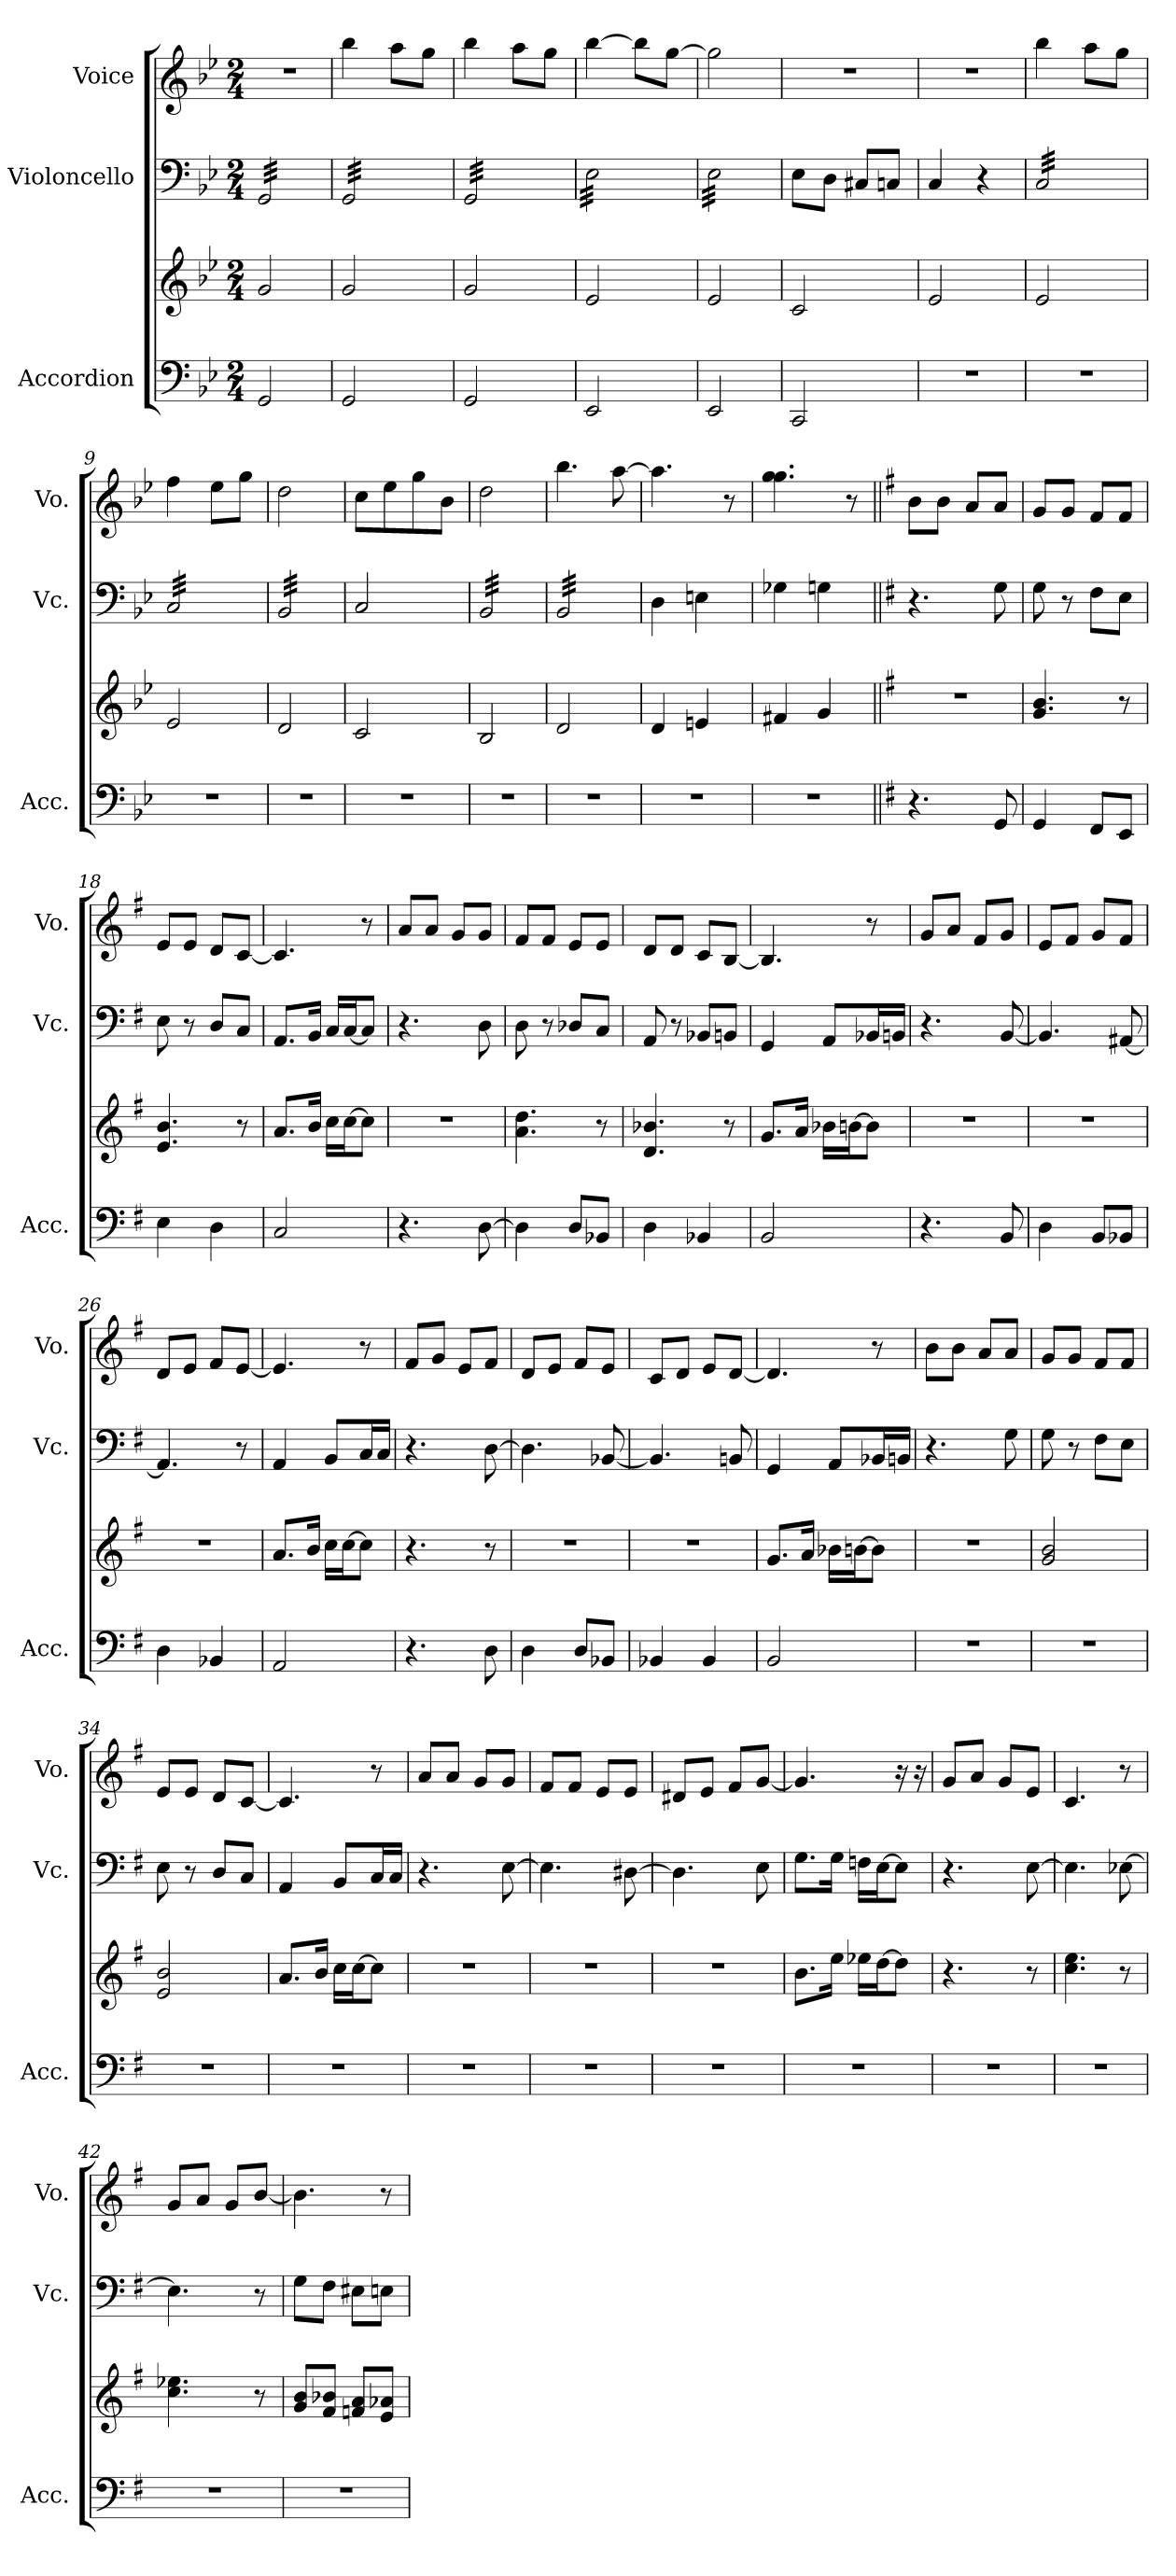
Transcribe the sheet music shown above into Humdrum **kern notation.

**kern	**kern	**kern	**kern
*part3	*part3	*part2	*part1
*staff4	*staff3	*staff2	*staff1
*I"Accordion	*	*I"Violoncello	*I"Voice
*I'Acc.	*	*I'Vc.	*I'Vo.
*clefF4	*clefG2	*clefF4	*clefG2
*k[b-e-]	*k[b-e-]	*k[b-e-]	*k[b-e-]
*M2/4	*M2/4	*M2/4	*M2/4
*MM75	*MM75	*MM75	*MM75
=1	=1	=1	=1
*	*	*tremolo	*
2GG/	2g/	32GG/LLL	2r
.	.	32GG/	.
.	.	32GG/	.
.	.	32GG/	.
.	.	32GG/	.
.	.	32GG/	.
.	.	32GG/	.
.	.	32GG/	.
.	.	32GG/	.
.	.	32GG/	.
.	.	32GG/	.
.	.	32GG/	.
.	.	32GG/	.
.	.	32GG/	.
.	.	32GG/	.
.	.	32GG/JJJ	.
=2	=2	=2	=2
2GG/	2g/	32GG/LLL	4bb-\
.	.	32GG/	.
.	.	32GG/	.
.	.	32GG/	.
.	.	32GG/	.
.	.	32GG/	.
.	.	32GG/	.
.	.	32GG/	.
.	.	32GG/	8aa\L
.	.	32GG/	.
.	.	32GG/	.
.	.	32GG/	.
.	.	32GG/	8gg\J
.	.	32GG/	.
.	.	32GG/	.
.	.	32GG/JJJ	.
=3	=3	=3	=3
2GG/	2g/	32GG/LLL	4bb-\
.	.	32GG/	.
.	.	32GG/	.
.	.	32GG/	.
.	.	32GG/	.
.	.	32GG/	.
.	.	32GG/	.
.	.	32GG/	.
.	.	32GG/	8aa\L
.	.	32GG/	.
.	.	32GG/	.
.	.	32GG/	.
.	.	32GG/	8gg\J
.	.	32GG/	.
.	.	32GG/	.
.	.	32GG/JJJ	.
=4	=4	=4	=4
2EE-/	2e-/	32E-\LLL	[4bb-\
.	.	32E-\	.
.	.	32E-\	.
.	.	32E-\	.
.	.	32E-\	.
.	.	32E-\	.
.	.	32E-\	.
.	.	32E-\	.
.	.	32E-\	8bb-\L]
.	.	32E-\	.
.	.	32E-\	.
.	.	32E-\	.
.	.	32E-\	[8gg\J
.	.	32E-\	.
.	.	32E-\	.
.	.	32E-\JJJ	.
=5	=5	=5	=5
2EE-/	2e-/	32E-\LLL	2gg\]
.	.	32E-\	.
.	.	32E-\	.
.	.	32E-\	.
.	.	32E-\	.
.	.	32E-\	.
.	.	32E-\	.
.	.	32E-\	.
.	.	32E-\	.
.	.	32E-\	.
.	.	32E-\	.
.	.	32E-\	.
.	.	32E-\	.
.	.	32E-\	.
.	.	32E-\	.
.	.	32E-\JJJ	.
*	*	*Xtremolo	*
=6	=6	=6	=6
2CC/	2c/	8E-\L	2r
.	.	8D\J	.
.	.	8C#X/L	.
.	.	8Cn/J	.
=7	=7	=7	=7
2r	2e-/	4C/	2r
.	.	4r	.
=8	=8	=8	=8
*	*	*tremolo	*
2r	2e-/	32C/LLL	4bb-\
.	.	32C/	.
.	.	32C/	.
.	.	32C/	.
.	.	32C/	.
.	.	32C/	.
.	.	32C/	.
.	.	32C/	.
.	.	32C/	8aa\L
.	.	32C/	.
.	.	32C/	.
.	.	32C/	.
.	.	32C/	8gg\J
.	.	32C/	.
.	.	32C/	.
.	.	32C/JJJ	.
=9	=9	=9	=9
2r	2e-/	32C/LLL	4ff\
.	.	32C/	.
.	.	32C/	.
.	.	32C/	.
.	.	32C/	.
.	.	32C/	.
.	.	32C/	.
.	.	32C/	.
.	.	32C/	8ee-\L
.	.	32C/	.
.	.	32C/	.
.	.	32C/	.
.	.	32C/	8gg\J
.	.	32C/	.
.	.	32C/	.
.	.	32C/JJJ	.
=10	=10	=10	=10
2r	2d/	32BB-/LLL	2dd\
.	.	32BB-/	.
.	.	32BB-/	.
.	.	32BB-/	.
.	.	32BB-/	.
.	.	32BB-/	.
.	.	32BB-/	.
.	.	32BB-/	.
.	.	32BB-/	.
.	.	32BB-/	.
.	.	32BB-/	.
.	.	32BB-/	.
.	.	32BB-/	.
.	.	32BB-/	.
.	.	32BB-/	.
.	.	32BB-/JJJ	.
*	*	*Xtremolo	*
=11	=11	=11	=11
2r	2c/	2C/	8cc\L
.	.	.	8ee-\
.	.	.	8gg\
.	.	.	8b-\J
!!LO:LB:g=z
=12	=12	=12	=12
*	*	*tremolo	*
2r	2B-/	32BB-/LLL	2dd\
.	.	32BB-/	.
.	.	32BB-/	.
.	.	32BB-/	.
.	.	32BB-/	.
.	.	32BB-/	.
.	.	32BB-/	.
.	.	32BB-/	.
.	.	32BB-/	.
.	.	32BB-/	.
.	.	32BB-/	.
.	.	32BB-/	.
.	.	32BB-/	.
.	.	32BB-/	.
.	.	32BB-/	.
.	.	32BB-/JJJ	.
=13	=13	=13	=13
2r	2d/	32BB-/LLL	4.bb-\
.	.	32BB-/	.
.	.	32BB-/	.
.	.	32BB-/	.
.	.	32BB-/	.
.	.	32BB-/	.
.	.	32BB-/	.
.	.	32BB-/	.
.	.	32BB-/	.
.	.	32BB-/	.
.	.	32BB-/	.
.	.	32BB-/	.
.	.	32BB-/	[8aa\
.	.	32BB-/	.
.	.	32BB-/	.
.	.	32BB-/JJJ	.
*	*	*Xtremolo	*
=14	=14	=14	=14
2r	4d/	4D\	4.aa\]
.	4en/	4En\	.
.	.	.	8r
=15	=15	=15	=15
2r	4f#X/	4G-X\	4.gg\ 4.gg\
.	4g/	4Gn\	.
.	.	.	8r
=16||	=16||	=16||	=16||
*k[f#]	*k[f#]	*k[f#]	*k[f#]
4.r	2r	4.r	8b\L
.	.	.	8b\J
.	.	.	8a/L
8GG/	.	8G\	8a/J
=17	=17	=17	=17
4GG/	4.g/ 4.b/	8G\	8g/L
.	.	8r	8g/J
8FF#/L	.	8F#\L	8f#/L
8EE/J	8r	8E\J	8f#/J
=18	=18	=18	=18
4E\	4.e/ 4.b/	8E\	8e/L
.	.	8r	8e/J
4D\	.	8D/L	8d/L
.	8r	8C/J	[8c/J
=19	=19	=19	=19
2C/	8.a/L	8.AA/L	4.c/]
.	16b/Jk	16BB/Jk	.
.	16cc\LL	16C/LL	.
.	[16cc\J	[16C/J	.
.	8cc\J]	8C/J]	8r
=20	=20	=20	=20
4.r	2r	4.r	8a/L
.	.	.	8a/J
.	.	.	8g/L
[8D\	.	8D\	8g/J
=21	=21	=21	=21
4D\]	4.a\ 4.dd\	8D\	8f#/L
.	.	8r	8f#/J
8D/L	.	8D-X/L	8e/L
8BB-X/J	8r	8C/J	8e/J
!!LO:LB:g=z
=22	=22	=22	=22
4D\	4.d/ 4.b-X/	8AA/	8d/L
.	.	8r	8d/J
4BB-X/	.	8BB-X/L	8c/L
.	8r	8BBn/J	[8B/J
=23	=23	=23	=23
2BB/	8.g/L	4GG/	4.B/]
.	16a/Jk	.	.
.	16b-X\LL	8AA/L	.
.	[16bn\J	.	.
.	8b\J]	16BB-X/L	8r
.	.	16BBn/JJ	.
=24	=24	=24	=24
4.r	2r	4.r	8g/L
.	.	.	8a/J
.	.	.	8f#/L
8BB/	.	[8BB/	8g/J
=25	=25	=25	=25
4D\	2r	4.BB/]	8e/L
.	.	.	8f#/J
8BB/L	.	.	8g/L
8BB-X/J	.	[8AA#X/	8f#/J
=26	=26	=26	=26
4D\	2r	4.AA#/]	8d/L
.	.	.	8e/J
4BB-X/	.	.	8f#/L
.	.	8r	[8e/J
=27	=27	=27	=27
2AA/	8.a/L	4AA/	4.e/]
.	16b/Jk	.	.
.	16cc\LL	8BB/L	.
.	[16cc\J	.	.
.	8cc\J]	16C/L	8r
.	.	16C/JJ	.
=28	=28	=28	=28
4.r	4.r	4.r	8f#/L
.	.	.	8g/J
.	.	.	8e/L
8D\	8r	[8D\	8f#/J
!!LO:PB:g=z
=29	=29	=29	=29
4D\	2r	4.D\]	8d/L
.	.	.	8e/J
8D/L	.	.	8f#/L
8BB-X/J	.	[8BB-X/	8e/J
=30	=30	=30	=30
4BB-X/	2r	4.BB-/]	8c/L
.	.	.	8d/J
4BB-/	.	.	8e/L
.	.	8BBn/	[8d/J
=31	=31	=31	=31
2BB/	8.g/L	4GG/	4.d/]
.	16a/Jk	.	.
.	16b-X\LL	8AA/L	.
.	[16bn\J	.	.
.	8b\J]	16BB-X/L	8r
.	.	16BBn/JJ	.
=32	=32	=32	=32
2r	2r	4.r	8b\L
.	.	.	8b\J
.	.	.	8a/L
.	.	8G\	8a/J
=33	=33	=33	=33
2r	2g/ 2b/	8G\	8g/L
.	.	8r	8g/J
.	.	8F#\L	8f#/L
.	.	8E\J	8f#/J
=34	=34	=34	=34
2r	2e/ 2b/	8E\	8e/L
.	.	8r	8e/J
.	.	8D/L	8d/L
.	.	8C/J	[8c/J
=35	=35	=35	=35
2r	8.a/L	4AA/	4.c/]
.	16b/Jk	.	.
.	16cc\LL	8BB/L	.
.	[16cc\J	.	.
.	8cc\J]	16C/L	8r
.	.	16C/JJ	.
=36	=36	=36	=36
2r	2r	4.r	8a/L
.	.	.	8a/J
.	.	.	8g/L
.	.	[8E\	8g/J
!!LO:LB:g=z
=37	=37	=37	=37
2r	2r	4.E\]	8f#/L
.	.	.	8f#/J
.	.	.	8e/L
.	.	[8D#X\	8e/J
=38	=38	=38	=38
2r	2r	4.D#\]	8d#X/L
.	.	.	8e/J
.	.	.	8f#/L
.	.	8E\	[8g/J
=39	=39	=39	=39
2r	8.b\L	8.G\L	4.g/]
.	16ee\Jk	16G\Jk	.
.	16ee-X\LL	16Fn\LL	.
.	[16dd\J	[16E\J	.
.	8dd\J]	8E\J]	16r
.	.	.	16r
=40	=40	=40	=40
2r	4.r	4.r	8g/L
.	.	.	8a/J
.	.	.	8g/L
.	8r	[8E\	8e/J
=41	=41	=41	=41
2r	4.cc\ 4.ee\	4.E\]	4.c/
.	8r	[8E-X\	8r
=42	=42	=42	=42
2r	4.cc\ 4.ee-X\	4.E-\]	8g/L
.	.	.	8a/J
.	.	.	8g/L
.	8r	8r	[8b/J
=43	=43	=43	=43
2r	8g/ 8b/L	8G\L	4.b\]
.	8f#/ 8b-X/J	8F#\J	.
.	8fn/ 8a/L	8E#X\L	.
.	8e/ 8a-X/J	8En\J	8r
=	=	=	=
*-	*-	*-	*-
